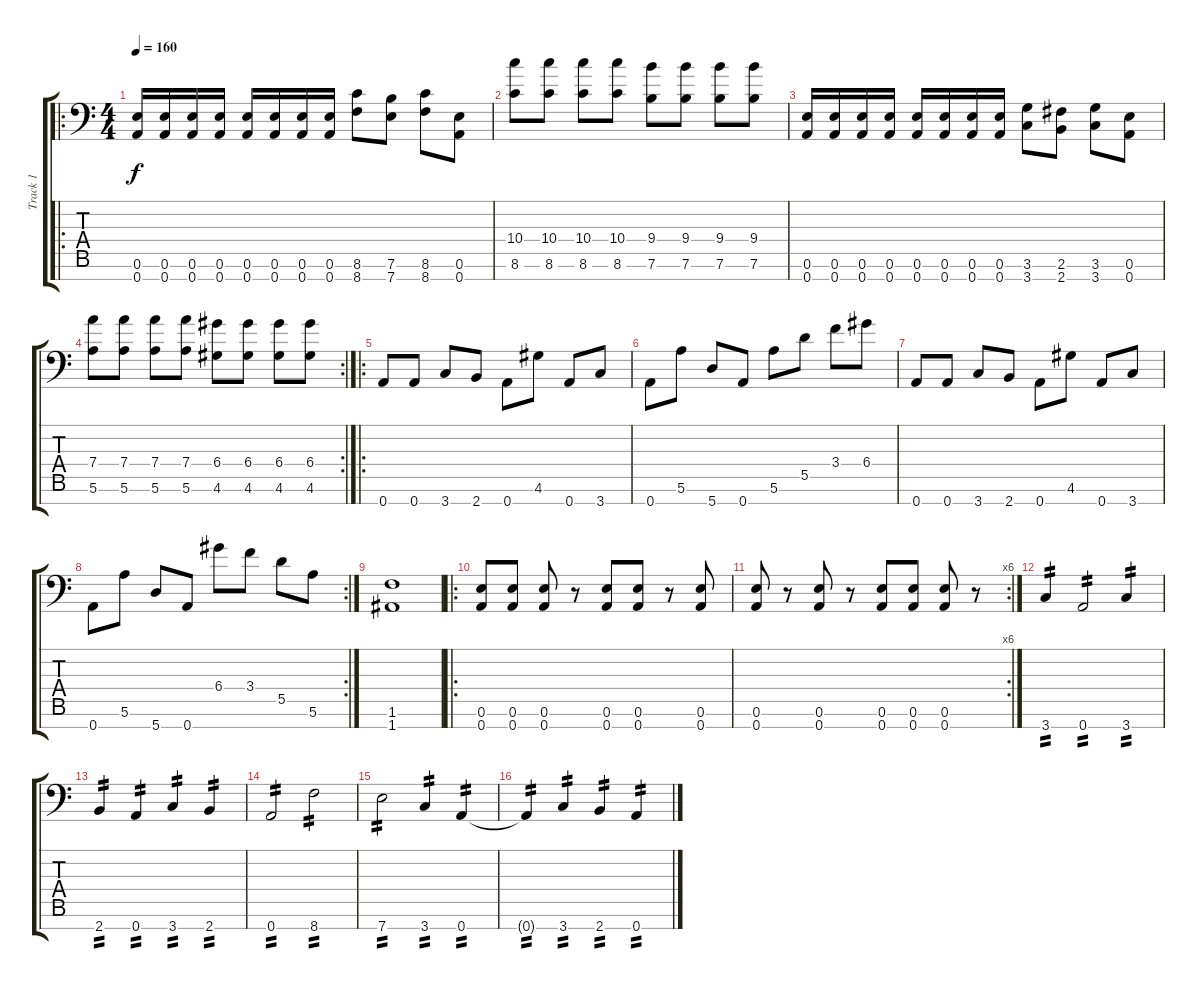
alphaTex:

\track ("Track 1" "Track 1") {instrument distortionguitar}
\staff {score tabs}
\tuning (E4 B3 G3 D3 A2 E2 A1) {hide}
\ro
\ts (4 4)
\tempo 160
\clef f4
\ks c
(0.6 0.7).16{dy f} (0.6 0.7).16 (0.6 0.7).16 (0.6 0.7).16 (0.6 0.7).16 (0.6 0.7).16 (0.6 0.7).16 (0.6 0.7).16 (8.6 8.7).8 (7.6 7.7).8 (8.6 8.7).8 (0.6 0.7).8 |
(10.4 8.6).8 (10.4 8.6).8 (10.4 8.6).8 (10.4 8.6).8 (9.4 7.6).8 (9.4 7.6).8 (9.4 7.6).8 (9.4 7.6).8 |
(0.6 0.7).16 (0.6 0.7).16 (0.6 0.7).16 (0.6 0.7).16 (0.6 0.7).16 (0.6 0.7).16 (0.6 0.7).16 (0.6 0.7).16 (3.6 3.7).8 (2.6 2.7).8 (3.6 3.7).8 (0.6 0.7).8 |
\rc 2
(7.4 5.6).8 (7.4 5.6).8 (7.4 5.6).8 (7.4 5.6).8 (6.4 4.6).8 (6.4 4.6).8 (6.4 4.6).8 (6.4 4.6).8 |
\ro
0.7.8 0.7.8 3.7.8 2.7.8 0.7.8 4.6.8 0.7.8 3.7.8 |
0.7.8 5.6.8 5.7.8 0.7.8 5.6.8 5.5.8 3.4.8 6.4.8 |
0.7.8 0.7.8 3.7.8 2.7.8 0.7.8 4.6.8 0.7.8 3.7.8 |
\rc 2
0.7.8 5.6.8 5.7.8 0.7.8 6.4.8 3.4.8 5.5.8 5.6.8 |
(1.6 1.7).1 |
\ro
(0.6 0.7).8 (0.6 0.7).8 (0.6 0.7).8 r.8 (0.6 0.7).8 (0.6 0.7).8 r.8 (0.6 0.7).8 |
\rc 6
(0.6 0.7).8 r.8 (0.6 0.7).8 r.8 (0.6 0.7).8 (0.6 0.7).8 (0.6 0.7).8 r.8 |
3.7.4{tp 2} 0.7.2{tp 2} 3.7.4{tp 2} |
2.7.4{tp 2} 0.7.4{tp 2} 3.7.4{tp 2} 2.7.4{tp 2} |
0.7.2{tp 2} 8.7.2{tp 2} |
7.7.2{tp 2} 3.7.4{tp 2} 0.7.4{tp 2} |
0.7{t}.4{tp 2} 3.7.4{tp 2} 2.7.4{tp 2} 0.7.4{tp 2}
